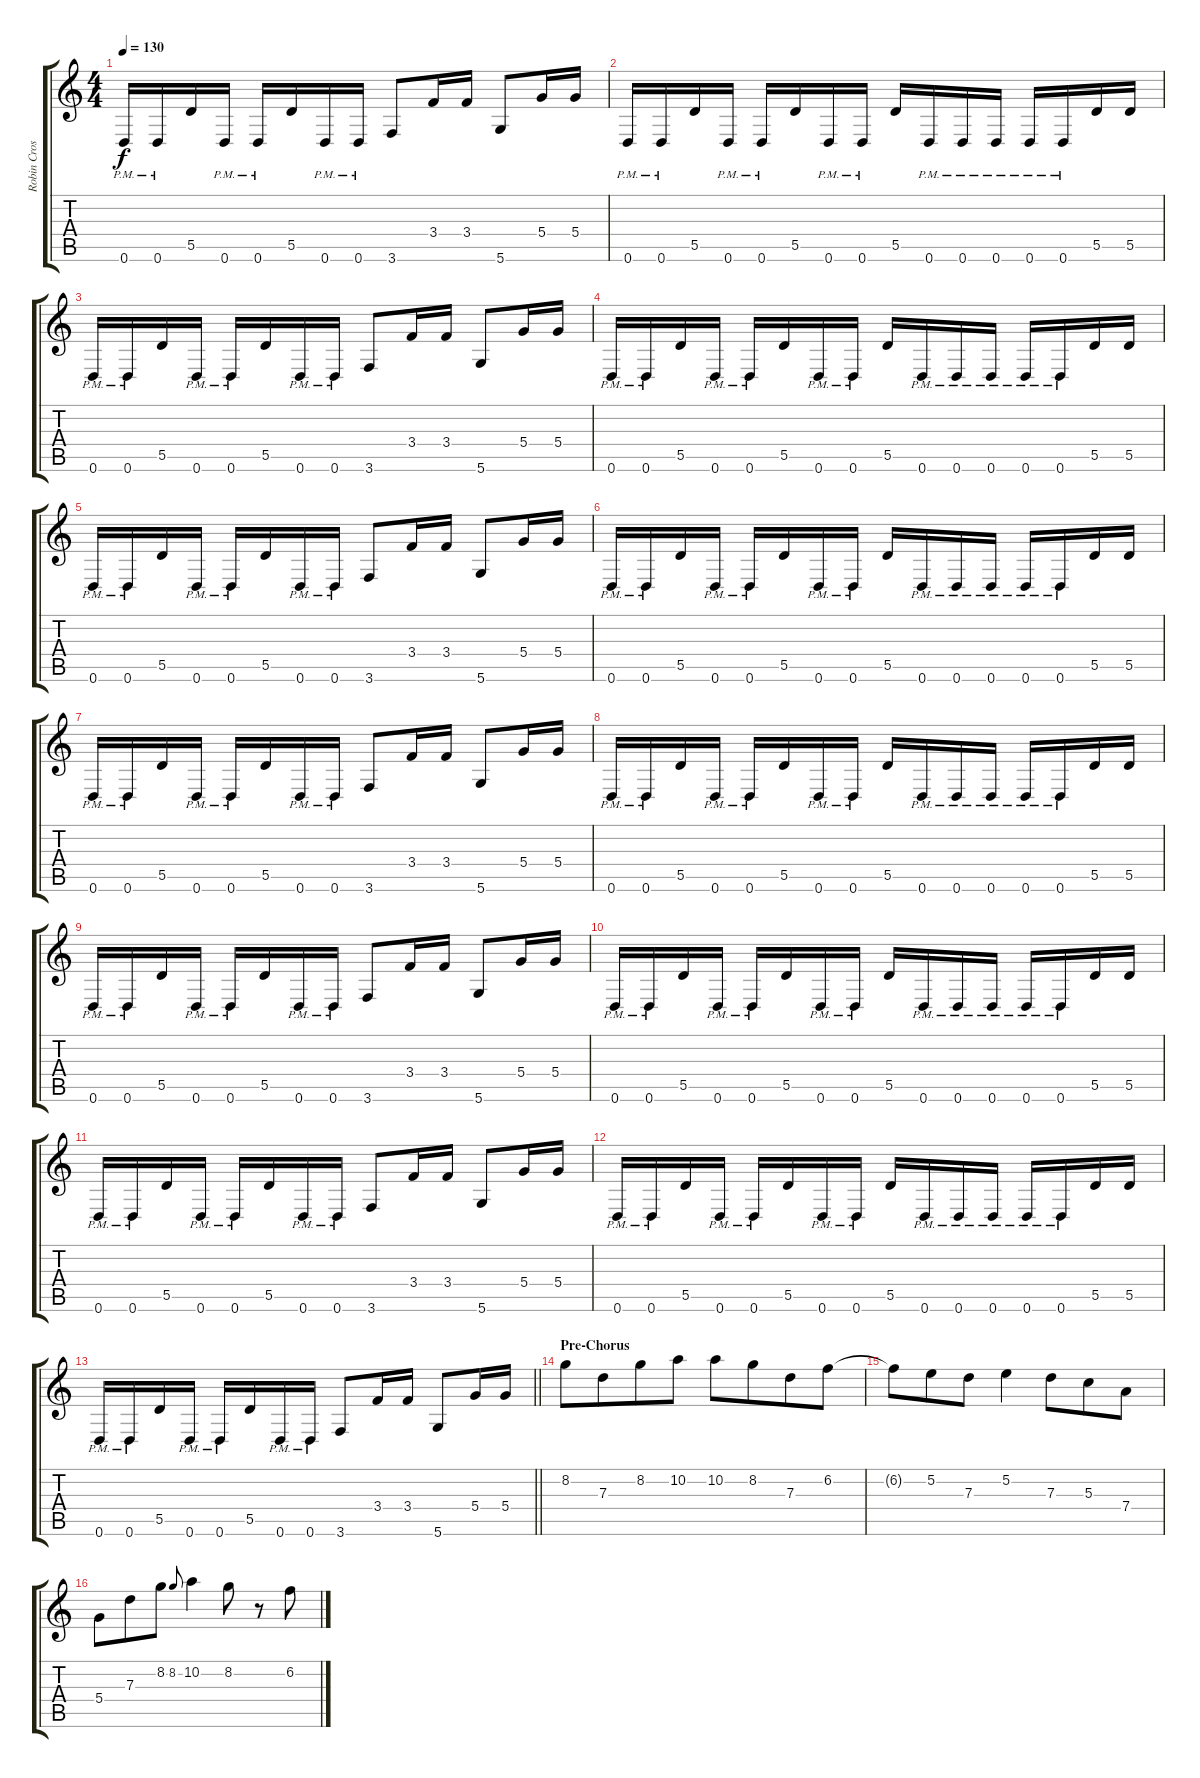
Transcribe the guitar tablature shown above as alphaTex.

\track ("Robin Crosby - Rhytm Guitar" "Robin Cros") {instrument overdrivenguitar}
\staff {score tabs}
\tuning (E4 B3 G3 D3 A2 D2) {hide}
\ts (4 4)
\tempo 130
\clef g2
\ks c
0.6{pm}.16{dy f} 0.6{pm}.16 5.5.16 0.6{pm}.16 0.6{pm}.16 5.5.16 0.6{pm}.16 0.6{pm}.16 3.6.8 3.4.16 3.4.16 5.6.8 5.4.16 5.4.16 |
0.6{pm}.16 0.6{pm}.16 5.5.16 0.6{pm}.16 0.6{pm}.16 5.5.16 0.6{pm}.16 0.6{pm}.16 5.5.16 0.6{pm}.16 0.6{pm}.16 0.6{pm}.16 0.6{pm}.16 0.6{pm}.16 5.5.16 5.5.16 |
0.6{pm}.16 0.6{pm}.16 5.5.16 0.6{pm}.16 0.6{pm}.16 5.5.16 0.6{pm}.16 0.6{pm}.16 3.6.8 3.4.16 3.4.16 5.6.8 5.4.16 5.4.16 |
0.6{pm}.16 0.6{pm}.16 5.5.16 0.6{pm}.16 0.6{pm}.16 5.5.16 0.6{pm}.16 0.6{pm}.16 5.5.16 0.6{pm}.16 0.6{pm}.16 0.6{pm}.16 0.6{pm}.16 0.6{pm}.16 5.5.16 5.5.16 |
0.6{pm}.16 0.6{pm}.16 5.5.16 0.6{pm}.16 0.6{pm}.16 5.5.16 0.6{pm}.16 0.6{pm}.16 3.6.8 3.4.16 3.4.16 5.6.8 5.4.16 5.4.16 |
0.6{pm}.16 0.6{pm}.16 5.5.16 0.6{pm}.16 0.6{pm}.16 5.5.16 0.6{pm}.16 0.6{pm}.16 5.5.16 0.6{pm}.16 0.6{pm}.16 0.6{pm}.16 0.6{pm}.16 0.6{pm}.16 5.5.16 5.5.16 |
0.6{pm}.16 0.6{pm}.16 5.5.16 0.6{pm}.16 0.6{pm}.16 5.5.16 0.6{pm}.16 0.6{pm}.16 3.6.8 3.4.16 3.4.16 5.6.8 5.4.16 5.4.16 |
0.6{pm}.16 0.6{pm}.16 5.5.16 0.6{pm}.16 0.6{pm}.16 5.5.16 0.6{pm}.16 0.6{pm}.16 5.5.16 0.6{pm}.16 0.6{pm}.16 0.6{pm}.16 0.6{pm}.16 0.6{pm}.16 5.5.16 5.5.16 |
0.6{pm}.16 0.6{pm}.16 5.5.16 0.6{pm}.16 0.6{pm}.16 5.5.16 0.6{pm}.16 0.6{pm}.16 3.6.8 3.4.16 3.4.16 5.6.8 5.4.16 5.4.16 |
0.6{pm}.16 0.6{pm}.16 5.5.16 0.6{pm}.16 0.6{pm}.16 5.5.16 0.6{pm}.16 0.6{pm}.16 5.5.16 0.6{pm}.16 0.6{pm}.16 0.6{pm}.16 0.6{pm}.16 0.6{pm}.16 5.5.16 5.5.16 |
0.6{pm}.16 0.6{pm}.16 5.5.16 0.6{pm}.16 0.6{pm}.16 5.5.16 0.6{pm}.16 0.6{pm}.16 3.6.8 3.4.16 3.4.16 5.6.8 5.4.16 5.4.16 |
0.6{pm}.16 0.6{pm}.16 5.5.16 0.6{pm}.16 0.6{pm}.16 5.5.16 0.6{pm}.16 0.6{pm}.16 5.5.16 0.6{pm}.16 0.6{pm}.16 0.6{pm}.16 0.6{pm}.16 0.6{pm}.16 5.5.16 5.5.16 |
\barLineRight lightlight
0.6{pm}.16 0.6{pm}.16 5.5.16 0.6{pm}.16 0.6{pm}.16 5.5.16 0.6{pm}.16 0.6{pm}.16 3.6.8 3.4.16 3.4.16 5.6.8 5.4.16 5.4.16 |
\section ("" "Pre-Chorus")
8.2.8 7.3.8{beam merge} 8.2.8 10.2.8 10.2.8 8.2.8{beam merge} 7.3.8 6.2.8 |
6.2{t}.8 5.2.8{beam merge} 7.3.8 5.2.4 7.3.8{beam merge} 5.3.8 7.4.8 |
5.4.8 7.3.8{beam merge} 8.2.8 8.2.8{gr onbeat} 10.2.4 8.2.8 r.8 6.2.8
